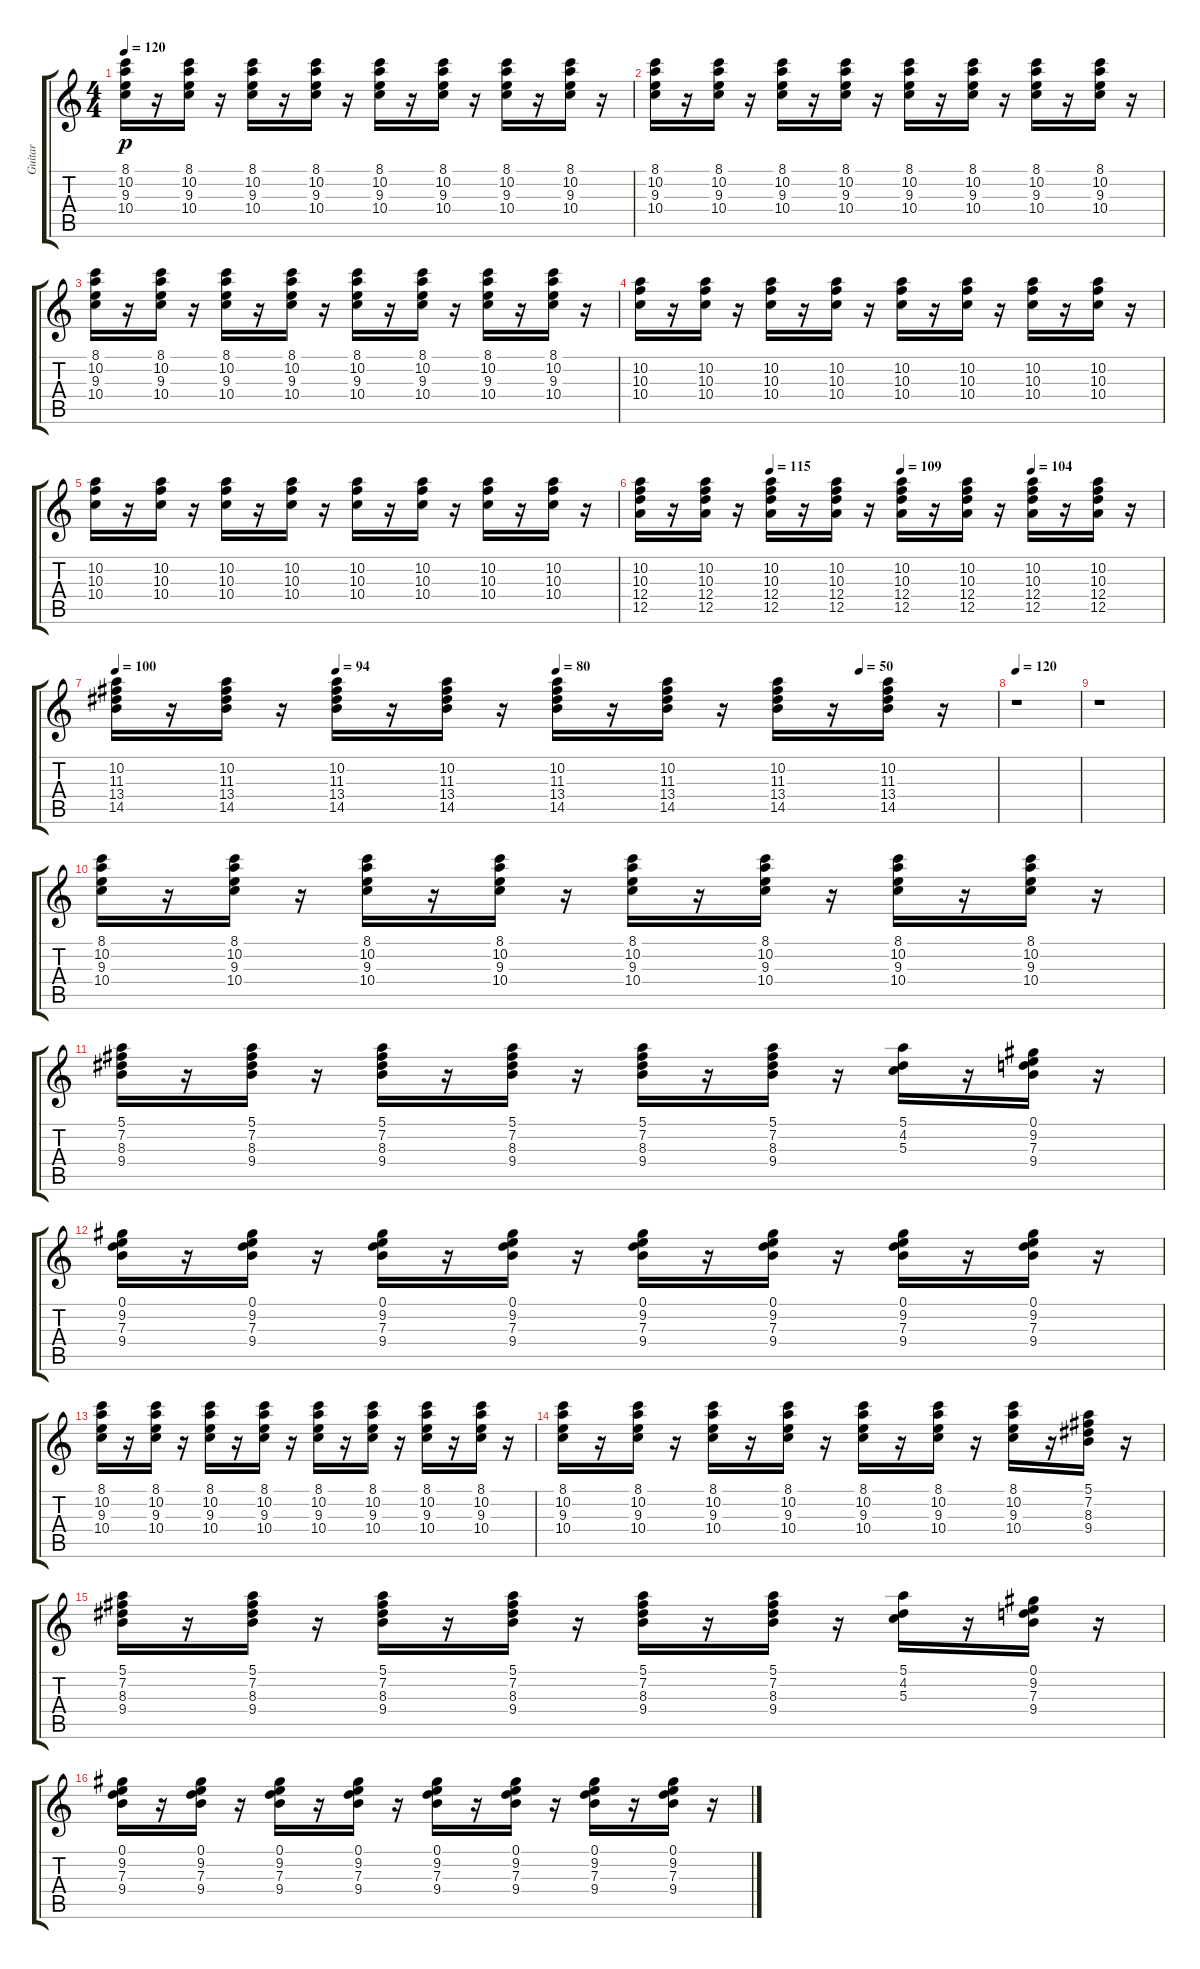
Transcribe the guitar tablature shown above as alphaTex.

\track ("Guitar" "Guitar") {instrument electricguitarmuted}
\staff {score tabs}
\tuning (E4 B3 G3 D3 A2 E2) {hide}
\ts (4 4)
\tempo 120
\clef g2
\ks c
(8.1 10.2 9.3 10.4).16{dy p} r.16 (8.1 10.2 9.3 10.4).16 r.16 (8.1 10.2 9.3 10.4).16 r.16 (8.1 10.2 9.3 10.4).16 r.16 (8.1 10.2 9.3 10.4).16 r.16 (8.1 10.2 9.3 10.4).16 r.16 (8.1 10.2 9.3 10.4).16 r.16 (8.1 10.2 9.3 10.4).16 r.16 |
(8.1 10.2 9.3 10.4).16 r.16 (8.1 10.2 9.3 10.4).16 r.16 (8.1 10.2 9.3 10.4).16 r.16 (8.1 10.2 9.3 10.4).16 r.16 (8.1 10.2 9.3 10.4).16 r.16 (8.1 10.2 9.3 10.4).16 r.16 (8.1 10.2 9.3 10.4).16 r.16 (8.1 10.2 9.3 10.4).16 r.16 |
(8.1 10.2 9.3 10.4).16 r.16 (8.1 10.2 9.3 10.4).16 r.16 (8.1 10.2 9.3 10.4).16 r.16 (8.1 10.2 9.3 10.4).16 r.16 (8.1 10.2 9.3 10.4).16 r.16 (8.1 10.2 9.3 10.4).16 r.16 (8.1 10.2 9.3 10.4).16 r.16 (8.1 10.2 9.3 10.4).16 r.16 |
(10.2 10.3 10.4).16 r.16 (10.2 10.3 10.4).16 r.16 (10.2 10.3 10.4).16 r.16 (10.2 10.3 10.4).16 r.16 (10.2 10.3 10.4).16 r.16 (10.2 10.3 10.4).16 r.16 (10.2 10.3 10.4).16 r.16 (10.2 10.3 10.4).16 r.16 |
(10.2 10.3 10.4).16 r.16 (10.2 10.3 10.4).16 r.16 (10.2 10.3 10.4).16 r.16 (10.2 10.3 10.4).16 r.16 (10.2 10.3 10.4).16 r.16 (10.2 10.3 10.4).16 r.16 (10.2 10.3 10.4).16 r.16 (10.2 10.3 10.4).16 r.16 |
\tempo (115 0.25)
\tempo (109 0.5)
\tempo (104 0.75)
(10.2 10.3 12.4 12.5).16 r.16 (10.2 10.3 12.4 12.5).16 r.16 (10.2 10.3 12.4 12.5).16 r.16 (10.2 10.3 12.4 12.5).16 r.16 (10.2 10.3 12.4 12.5).16 r.16 (10.2 10.3 12.4 12.5).16 r.16 (10.2 10.3 12.4 12.5).16 r.16 (10.2 10.3 12.4 12.5).16 r.16 |
\tempo 100
\tempo (94 0.25)
\tempo (80 0.5)
\tempo (50 0.84375)
(10.2 11.3 13.4 14.5).16 r.16 (10.2 11.3 13.4 14.5).16 r.16 (10.2 11.3 13.4 14.5).16 r.16 (10.2 11.3 13.4 14.5).16 r.16 (10.2 11.3 13.4 14.5).16 r.16 (10.2 11.3 13.4 14.5).16 r.16 (10.2 11.3 13.4 14.5).16 r.16 (10.2 11.3 13.4 14.5).16 r.16 |
\tempo 120
r.1 |
r.1 |
(8.1 10.2 9.3 10.4).16 r.16 (8.1 10.2 9.3 10.4).16 r.16 (8.1 10.2 9.3 10.4).16 r.16 (8.1 10.2 9.3 10.4).16 r.16 (8.1 10.2 9.3 10.4).16 r.16 (8.1 10.2 9.3 10.4).16 r.16 (8.1 10.2 9.3 10.4).16 r.16 (8.1 10.2 9.3 10.4).16 r.16 |
(5.1 7.2 8.3 9.4).16 r.16 (5.1 7.2 8.3 9.4).16 r.16 (5.1 7.2 8.3 9.4).16 r.16 (5.1 7.2 8.3 9.4).16 r.16 (5.1 7.2 8.3 9.4).16 r.16 (5.1 7.2 8.3 9.4).16 r.16 (5.1 4.2 5.3).16 r.16 (0.1 9.2 7.3 9.4).16 r.16 |
(0.1 9.2 7.3 9.4).16 r.16 (0.1 9.2 7.3 9.4).16 r.16 (0.1 9.2 7.3 9.4).16 r.16 (0.1 9.2 7.3 9.4).16 r.16 (0.1 9.2 7.3 9.4).16 r.16 (0.1 9.2 7.3 9.4).16 r.16 (0.1 9.2 7.3 9.4).16 r.16 (0.1 9.2 7.3 9.4).16 r.16 |
(8.1 10.2 9.3 10.4).16 r.16 (8.1 10.2 9.3 10.4).16 r.16 (8.1 10.2 9.3 10.4).16 r.16 (8.1 10.2 9.3 10.4).16 r.16 (8.1 10.2 9.3 10.4).16 r.16 (8.1 10.2 9.3 10.4).16 r.16 (8.1 10.2 9.3 10.4).16 r.16 (8.1 10.2 9.3 10.4).16 r.16 |
(8.1 10.2 9.3 10.4).16 r.16 (8.1 10.2 9.3 10.4).16 r.16 (8.1 10.2 9.3 10.4).16 r.16 (8.1 10.2 9.3 10.4).16 r.16 (8.1 10.2 9.3 10.4).16 r.16 (8.1 10.2 9.3 10.4).16 r.16 (8.1 10.2 9.3 10.4).16 r.16 (5.1 7.2 8.3 9.4).16 r.16 |
(5.1 7.2 8.3 9.4).16 r.16 (5.1 7.2 8.3 9.4).16 r.16 (5.1 7.2 8.3 9.4).16 r.16 (5.1 7.2 8.3 9.4).16 r.16 (5.1 7.2 8.3 9.4).16 r.16 (5.1 7.2 8.3 9.4).16 r.16 (5.1 4.2 5.3).16 r.16 (0.1 9.2 7.3 9.4).16 r.16 |
(0.1 9.2 7.3 9.4).16 r.16 (0.1 9.2 7.3 9.4).16 r.16 (0.1 9.2 7.3 9.4).16 r.16 (0.1 9.2 7.3 9.4).16 r.16 (0.1 9.2 7.3 9.4).16 r.16 (0.1 9.2 7.3 9.4).16 r.16 (0.1 9.2 7.3 9.4).16 r.16 (0.1 9.2 7.3 9.4).16 r.16
